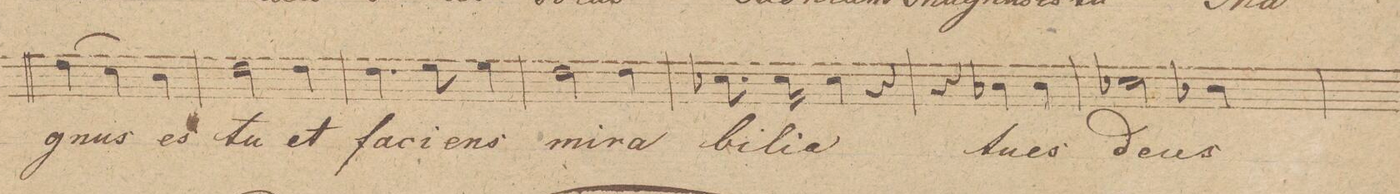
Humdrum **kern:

**kern	**text	**dynam
*I"Basso 1mo	*	*
*clefF4	*	*
*k[b-]	*	*
*M3/4	*	*
(4F\	-gnus	.
4E\)	.	.
4D\	es	.
=46	=46	=46
2F\	tu	.
4F\	et	.
=47	=47	=47
4.F\	fa-	.
8G\	-ci-	.
4G\	-ens	.
=48	=48	=48
2F\	mi-	.
4F\	-ra-	.
=49	=49	=49
8.E-X\	-bi-	.
16E-\	-li-	.
4E-\	-a	.
4r	.	.
=50	=50	=50
4r	.	.
4D-X\	tu	.
4D-\	es	.
=51	=51	=51
2E-X\	De-	.
4D-X\	-us	.
=52	=52	=52
*-	*-	*-
